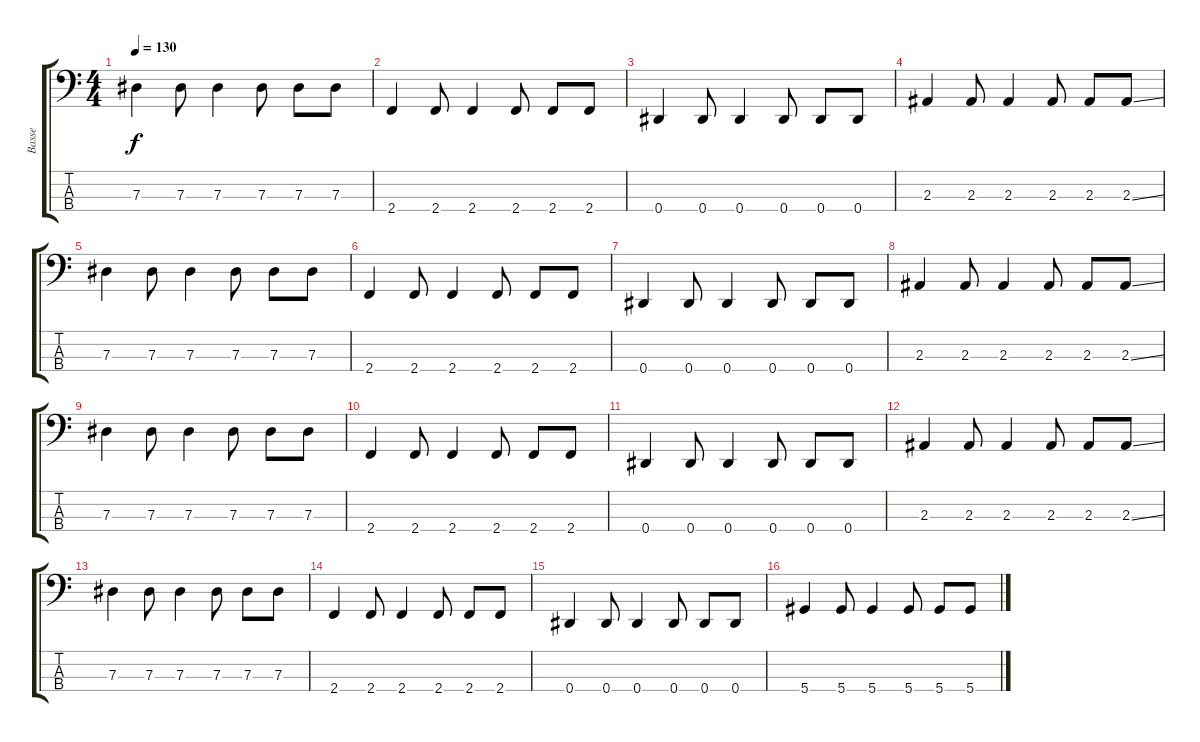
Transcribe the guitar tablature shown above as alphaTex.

\track ("Basse" "Basse") {instrument electricbasspick}
\staff {score tabs}
\tuning (Gb2 Db2 Ab1 Eb1) {hide}
\ts (4 4)
\tempo 130
\clef f4
\ks c
7.3.4{dy f} 7.3.8 7.3.4 7.3.8 7.3.8 7.3.8 |
2.4.4 2.4.8 2.4.4 2.4.8 2.4.8 2.4.8 |
0.4.4 0.4.8 0.4.4 0.4.8 0.4.8 0.4.8 |
2.3.4 2.3.8 2.3.4 2.3.8 2.3.8 2.3{ss}.8 |
7.3.4 7.3.8 7.3.4 7.3.8 7.3.8 7.3.8 |
2.4.4 2.4.8 2.4.4 2.4.8 2.4.8 2.4.8 |
0.4.4 0.4.8 0.4.4 0.4.8 0.4.8 0.4.8 |
2.3.4 2.3.8 2.3.4 2.3.8 2.3.8 2.3{ss}.8 |
7.3.4 7.3.8 7.3.4 7.3.8 7.3.8 7.3.8 |
2.4.4 2.4.8 2.4.4 2.4.8 2.4.8 2.4.8 |
0.4.4 0.4.8 0.4.4 0.4.8 0.4.8 0.4.8 |
2.3.4 2.3.8 2.3.4 2.3.8 2.3.8 2.3{ss}.8 |
7.3.4 7.3.8 7.3.4 7.3.8 7.3.8 7.3.8 |
2.4.4 2.4.8 2.4.4 2.4.8 2.4.8 2.4.8 |
0.4.4 0.4.8 0.4.4 0.4.8 0.4.8 0.4.8 |
5.4.4 5.4.8 5.4.4 5.4.8 5.4.8 5.4.8
